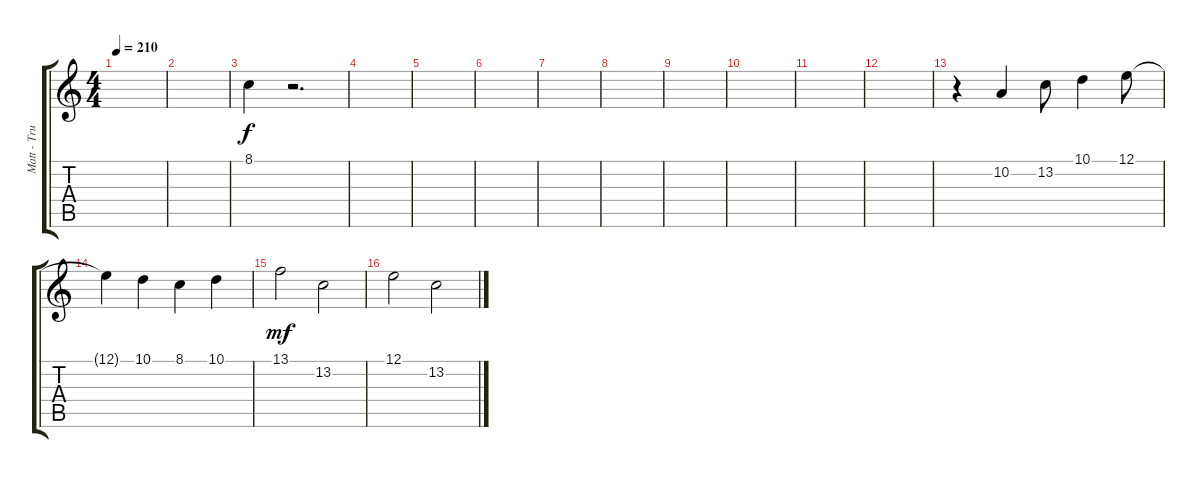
\track ("Matt - Trumpet" "Matt - Tru") {instrument trumpet}
\staff {score tabs}
\tuning (E4 B3 G3 D3 A2 E2) {hide}
\ts (4 4)
\tempo 210
\clef g2
\ks c
|
|
8.1.4 r.2{d} |
|
|
|
|
|
|
|
|
|
r.4 10.2.4 13.2.8 10.1.4 12.1.8 |
12.1{t}.4 10.1.4 8.1.4 10.1.4 |
13.1.2{dy mf} 13.2.2 |
12.1.2 13.2.2
